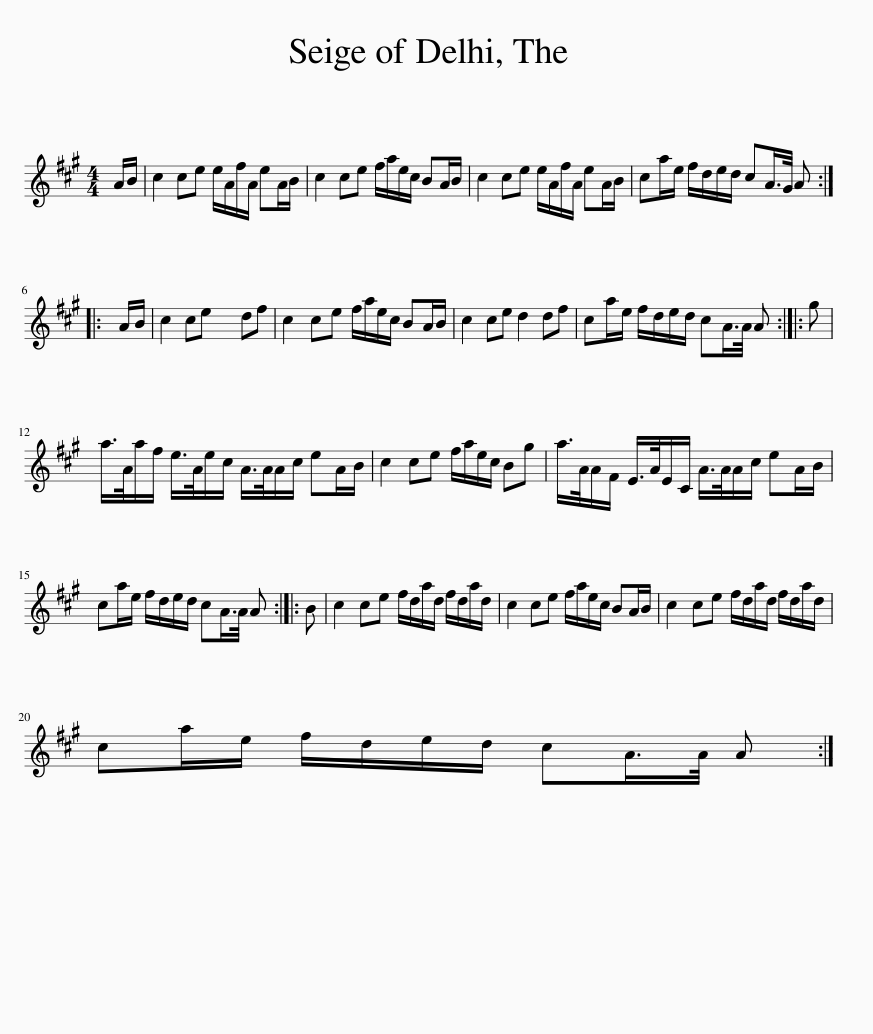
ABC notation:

X:1
L:1/8
M:4/4
I:linebreak $
K:A
V:1 treble
V:1
 A/B/ | c2 ce e/A/f/A/ eA/B/ | c2 ce f/a/e/c/ BA/B/ | c2 ce e/A/f/A/ eA/B/ | ca/e/ f/d/e/d/ cA/>G/ A ::$ %5
 A/B/ | c2 ce x2 df | c2 ce f/a/e/c/ BA/B/ | c2 ce d2 df | ca/e/ f/d/e/d/ cA/>A/ A :: %10
 g |$ a/>A/a/f/ e/>A/e/c/ A/>A/A/c/ eA/B/ | c2 ce f/a/e/c/ Bg | a/>A/A/F/ E/>A/E/C/ A/>A/A/c/ eA/B/ |$ ca/e/ f/d/e/d/ cA/>A/ A :: %15
 B | c2 ce f/d/a/d/ f/d/a/d/ | c2 ce f/a/e/c/ BA/B/ | c2 ce f/d/a/d/ f/d/a/d/ |$ ca/e/ f/d/e/d/ cA/>A/ A :| %20
